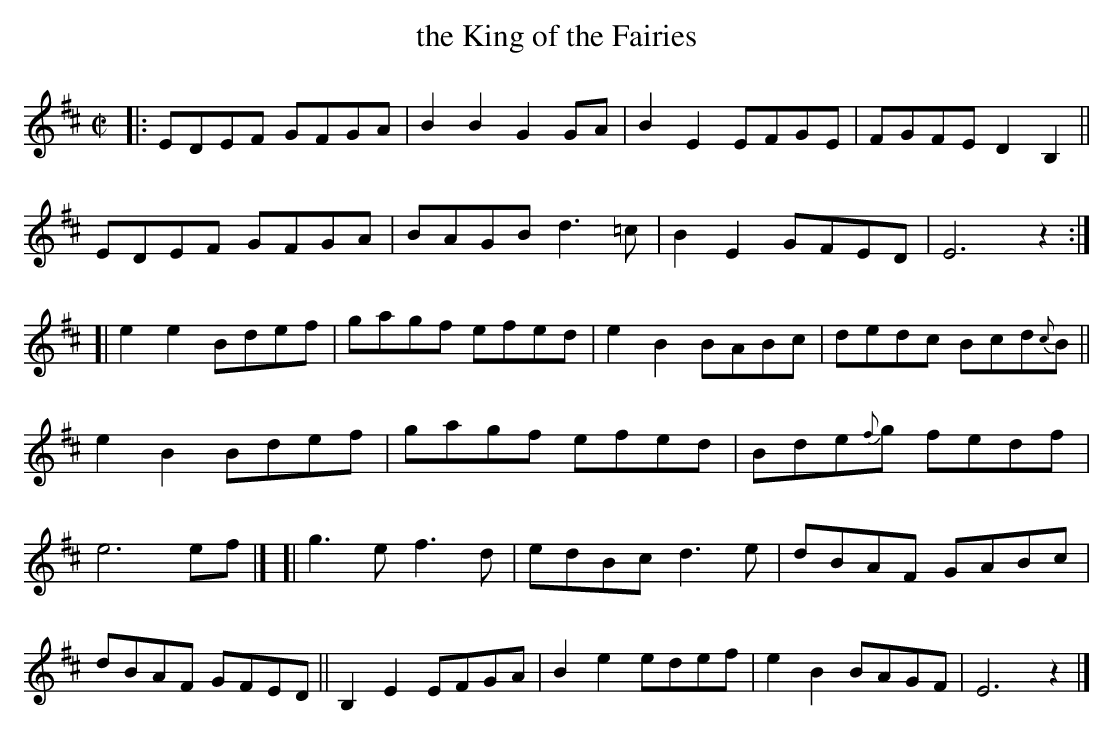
X:1
T: the King of the Fairies
M: C|
K: Edor
|: EDEF GFGA | B2B2 G2GA | B2E2 EFGE | FGFE D2B,2 \
|| EDEF GFGA | BAGB d3=c | B2E2 GFED | E6 z2 :|
[| e2e2 Bdef | gagf efed | e2B2 BABc | dedc Bcd{c}B \
|| e2B2 Bdef | gagf efed | Bde{f}g fedf | e6 ef |]
[| g3e f3d | edBc d3e | dBAF GABc | dBAF GFED \
|| B,2E2 EFGA | B2e2 edef | e2B2 BAGF | E6 z2 |]
